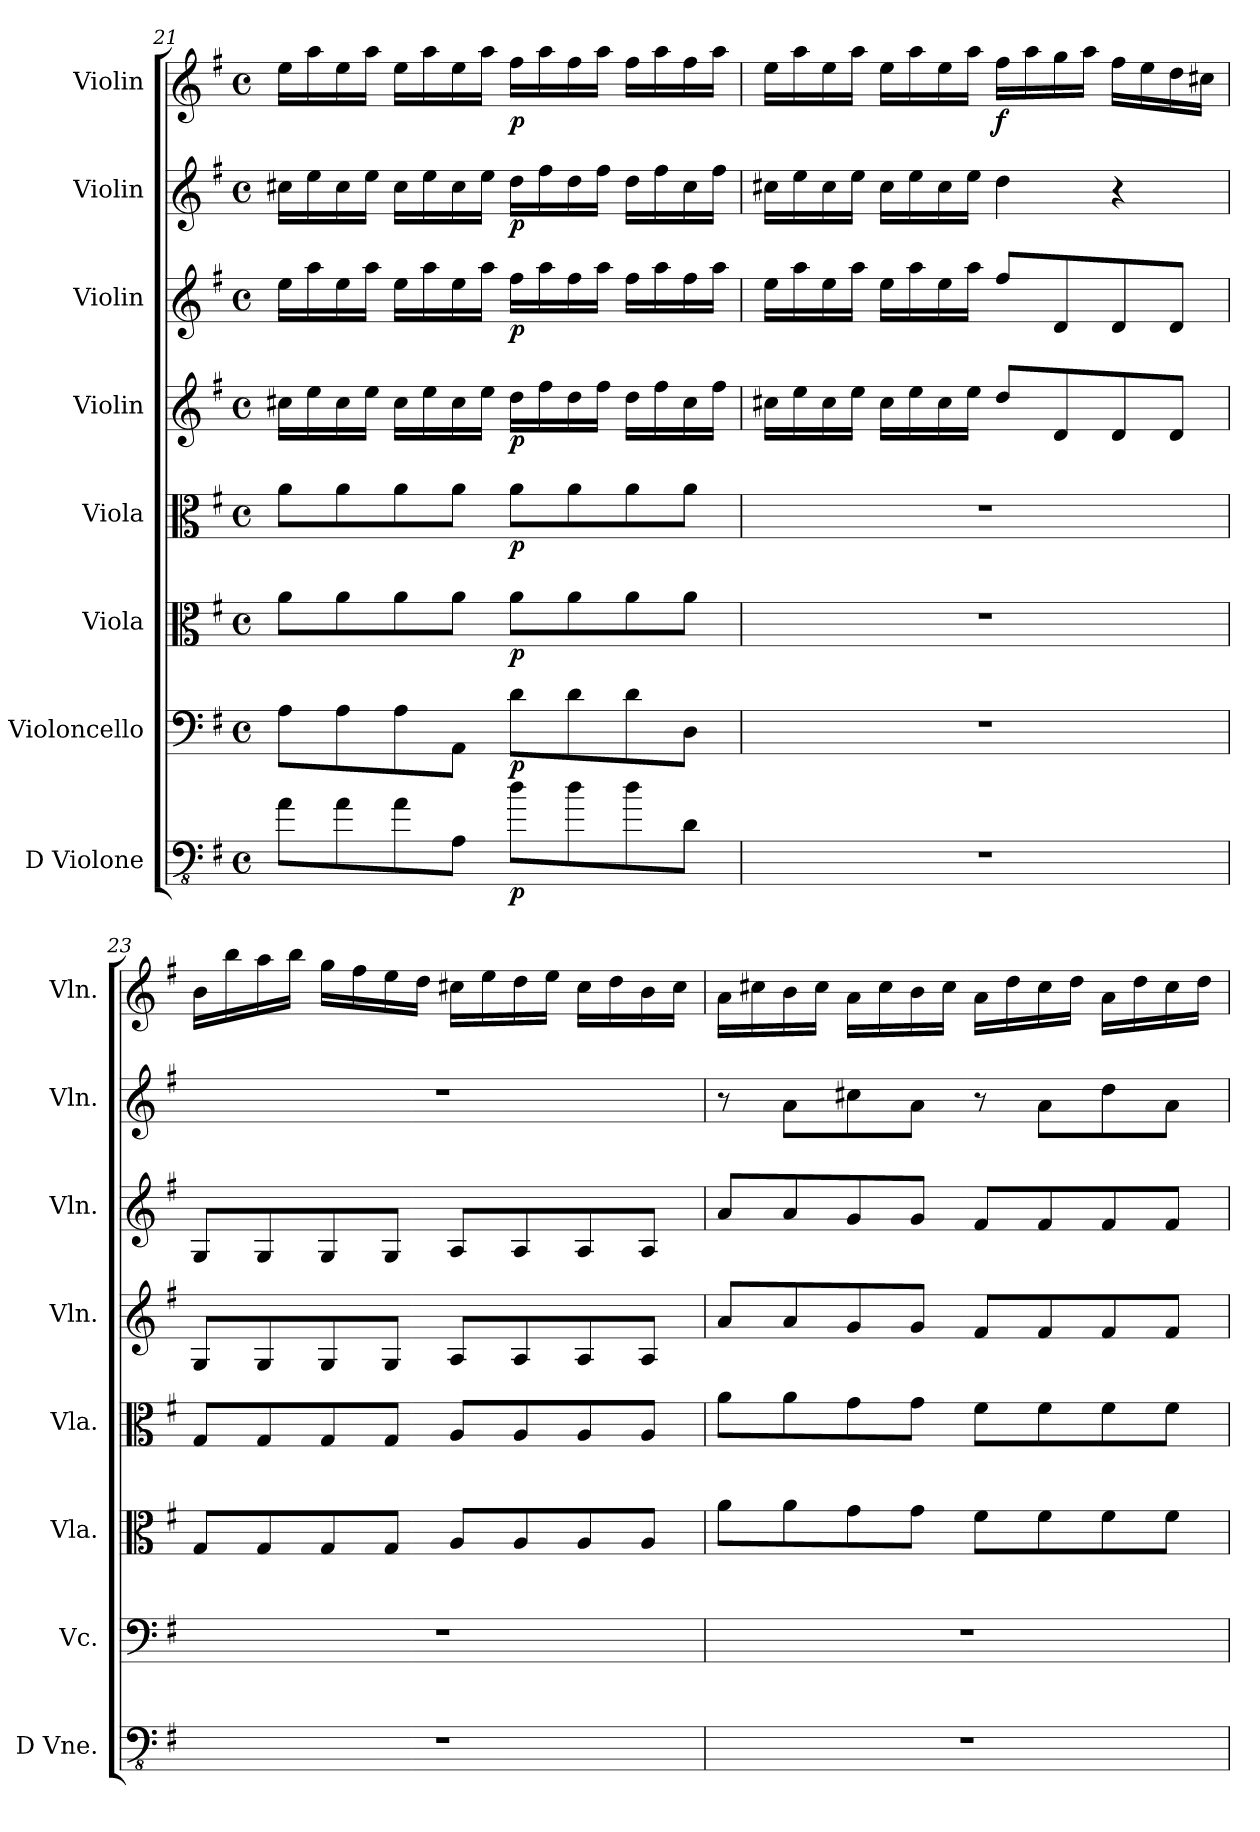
**kern	**dynam	**kern	**dynam	**kern	**dynam	**kern	**dynam	**kern	**dynam	**kern	**dynam	**kern	**dynam	**kern	**dynam
*part8	*part8	*part7	*part7	*part6	*part6	*part5	*part5	*part4	*part4	*part3	*part3	*part2	*part2	*part1	*part1
*staff8	*staff8	*staff7	*staff7	*staff6	*staff6	*staff5	*staff5	*staff4	*staff4	*staff3	*staff3	*staff2	*staff2	*staff1	*staff1
*I"D Violone	*	*I"Violoncello	*	*I"Viola	*	*I"Viola	*	*I"Violin	*	*I"Violin	*	*I"Violin	*	*I"Violin	*
*I'D Vne.	*	*I'Vc.	*	*I'Vla.	*	*I'Vla.	*	*I'Vln.	*	*I'Vln.	*	*I'Vln.	*	*I'Vln.	*
*clefFv4	*	*clefF4	*	*clefC3	*	*clefC3	*	*clefG2	*	*clefG2	*	*clefG2	*	*clefG2	*
*ITrd7c12	*	*	*	*	*	*	*	*	*	*	*	*	*	*	*
*k[f#]	*	*k[f#]	*	*k[f#]	*	*k[f#]	*	*k[f#]	*	*k[f#]	*	*k[f#]	*	*k[f#]	*
*M4/4	*	*M4/4	*	*M4/4	*	*M4/4	*	*M4/4	*	*M4/4	*	*M4/4	*	*M4/4	*
*met(c)	*	*met(c)	*	*met(c)	*	*met(c)	*	*met(c)	*	*met(c)	*	*met(c)	*	*met(c)	*
=21	=21	=21	=21	=21	=21	=21	=21	=21	=21	=21	=21	=21	=21	=21	=21
8AA\L	.	8A\L	.	8a\L	.	8a\L	.	16cc#X\LL	.	16ee\LL	.	16cc#X\LL	.	16ee\LL	.
.	.	.	.	.	.	.	.	16ee\	.	16aa\	.	16ee\	.	16aa\	.
8AA\	.	8A\	.	8a\	.	8a\	.	16cc#\	.	16ee\	.	16cc#\	.	16ee\	.
.	.	.	.	.	.	.	.	16ee\JJ	.	16aa\JJ	.	16ee\JJ	.	16aa\JJ	.
8AA\	.	8A\	.	8a\	.	8a\	.	16cc#\LL	.	16ee\LL	.	16cc#\LL	.	16ee\LL	.
.	.	.	.	.	.	.	.	16ee\	.	16aa\	.	16ee\	.	16aa\	.
8AAA\J	.	8AA\J	.	8a\J	.	8a\J	.	16cc#\	.	16ee\	.	16cc#\	.	16ee\	.
.	.	.	.	.	.	.	.	16ee\JJ	.	16aa\JJ	.	16ee\JJ	.	16aa\JJ	.
!	!LO:DY:b	!	!LO:DY:b	!	!LO:DY:b	!	!LO:DY:b	!	!LO:DY:b	!	!LO:DY:b	!	!LO:DY:b	!	!LO:DY:b
8D\L	p	8d\L	p	8a\L	p	8a\L	p	16dd\LL	p	16ff#\LL	p	16dd\LL	p	16ff#\LL	p
.	.	.	.	.	.	.	.	16ff#\	.	16aa\	.	16ff#\	.	16aa\	.
8D\	.	8d\	.	8a\	.	8a\	.	16dd\	.	16ff#\	.	16dd\	.	16ff#\	.
.	.	.	.	.	.	.	.	16ff#\JJ	.	16aa\JJ	.	16ff#\JJ	.	16aa\JJ	.
8D\	.	8d\	.	8a\	.	8a\	.	16dd\LL	.	16ff#\LL	.	16dd\LL	.	16ff#\LL	.
.	.	.	.	.	.	.	.	16ff#\	.	16aa\	.	16ff#\	.	16aa\	.
8DD\J	.	8D\J	.	8a\J	.	8a\J	.	16cc#\	.	16ff#\	.	16cc#\	.	16ff#\	.
.	.	.	.	.	.	.	.	16ff#\JJ	.	16aa\JJ	.	16ff#\JJ	.	16aa\JJ	.
!!LO:PB:g=z
=22	=22	=22	=22	=22	=22	=22	=22	=22	=22	=22	=22	=22	=22	=22	=22
1r	.	1r	.	1r	.	1r	.	16cc#X\LL	.	16ee\LL	.	16cc#X\LL	.	16ee\LL	.
.	.	.	.	.	.	.	.	16ee\	.	16aa\	.	16ee\	.	16aa\	.
.	.	.	.	.	.	.	.	16cc#\	.	16ee\	.	16cc#\	.	16ee\	.
.	.	.	.	.	.	.	.	16ee\JJ	.	16aa\JJ	.	16ee\JJ	.	16aa\JJ	.
.	.	.	.	.	.	.	.	16cc#\LL	.	16ee\LL	.	16cc#\LL	.	16ee\LL	.
.	.	.	.	.	.	.	.	16ee\	.	16aa\	.	16ee\	.	16aa\	.
.	.	.	.	.	.	.	.	16cc#\	.	16ee\	.	16cc#\	.	16ee\	.
.	.	.	.	.	.	.	.	16ee\JJ	.	16aa\JJ	.	16ee\JJ	.	16aa\JJ	.
!	!	!	!	!	!	!	!	!	!	!	!	!	!	!	!LO:DY:b
.	.	.	.	.	.	.	.	8dd/L	.	8ff#/L	.	4dd\	.	16ff#\LL	f
.	.	.	.	.	.	.	.	.	.	.	.	.	.	16aa\	.
.	.	.	.	.	.	.	.	8d/	.	8d/	.	.	.	16gg\	.
.	.	.	.	.	.	.	.	.	.	.	.	.	.	16aa\JJ	.
.	.	.	.	.	.	.	.	8d/	.	8d/	.	4r	.	16ff#\LL	.
.	.	.	.	.	.	.	.	.	.	.	.	.	.	16ee\	.
.	.	.	.	.	.	.	.	8d/J	.	8d/J	.	.	.	16dd\	.
.	.	.	.	.	.	.	.	.	.	.	.	.	.	16cc#X\JJ	.
=23	=23	=23	=23	=23	=23	=23	=23	=23	=23	=23	=23	=23	=23	=23	=23
1r	.	1r	.	8G/L	.	8G/L	.	8G/L	.	8G/L	.	1r	.	16b\LL	.
.	.	.	.	.	.	.	.	.	.	.	.	.	.	16bb\	.
.	.	.	.	8G/	.	8G/	.	8G/	.	8G/	.	.	.	16aa\	.
.	.	.	.	.	.	.	.	.	.	.	.	.	.	16bb\JJ	.
.	.	.	.	8G/	.	8G/	.	8G/	.	8G/	.	.	.	16gg\LL	.
.	.	.	.	.	.	.	.	.	.	.	.	.	.	16ff#\	.
.	.	.	.	8G/J	.	8G/J	.	8G/J	.	8G/J	.	.	.	16ee\	.
.	.	.	.	.	.	.	.	.	.	.	.	.	.	16dd\JJ	.
.	.	.	.	8A/L	.	8A/L	.	8A/L	.	8A/L	.	.	.	16cc#X\LL	.
.	.	.	.	.	.	.	.	.	.	.	.	.	.	16ee\	.
.	.	.	.	8A/	.	8A/	.	8A/	.	8A/	.	.	.	16dd\	.
.	.	.	.	.	.	.	.	.	.	.	.	.	.	16ee\JJ	.
.	.	.	.	8A/	.	8A/	.	8A/	.	8A/	.	.	.	16cc#\LL	.
.	.	.	.	.	.	.	.	.	.	.	.	.	.	16dd\	.
.	.	.	.	8A/J	.	8A/J	.	8A/J	.	8A/J	.	.	.	16b\	.
.	.	.	.	.	.	.	.	.	.	.	.	.	.	16cc#\JJ	.
!!LO:PB:g=z
=24	=24	=24	=24	=24	=24	=24	=24	=24	=24	=24	=24	=24	=24	=24	=24
1r	.	1r	.	8a\L	.	8a\L	.	8a/L	.	8a/L	.	8r	.	16a\LL	.
.	.	.	.	.	.	.	.	.	.	.	.	.	.	16cc#X\	.
.	.	.	.	8a\	.	8a\	.	8a/	.	8a/	.	8a\L	.	16b\	.
.	.	.	.	.	.	.	.	.	.	.	.	.	.	16cc#\JJ	.
.	.	.	.	8g\	.	8g\	.	8g/	.	8g/	.	8cc#X\	.	16a\LL	.
.	.	.	.	.	.	.	.	.	.	.	.	.	.	16cc#\	.
.	.	.	.	8g\J	.	8g\J	.	8g/J	.	8g/J	.	8a\J	.	16b\	.
.	.	.	.	.	.	.	.	.	.	.	.	.	.	16cc#\JJ	.
.	.	.	.	8f#\L	.	8f#\L	.	8f#/L	.	8f#/L	.	8r	.	16a\LL	.
.	.	.	.	.	.	.	.	.	.	.	.	.	.	16dd\	.
.	.	.	.	8f#\	.	8f#\	.	8f#/	.	8f#/	.	8a\L	.	16cc#\	.
.	.	.	.	.	.	.	.	.	.	.	.	.	.	16dd\JJ	.
.	.	.	.	8f#\	.	8f#\	.	8f#/	.	8f#/	.	8dd\	.	16a\LL	.
.	.	.	.	.	.	.	.	.	.	.	.	.	.	16dd\	.
.	.	.	.	8f#\J	.	8f#\J	.	8f#/J	.	8f#/J	.	8a\J	.	16cc#\	.
.	.	.	.	.	.	.	.	.	.	.	.	.	.	16dd\JJ	.
=	=	=	=	=	=	=	=	=	=	=	=	=	=	=	=
*-	*-	*-	*-	*-	*-	*-	*-	*-	*-	*-	*-	*-	*-	*-	*-
